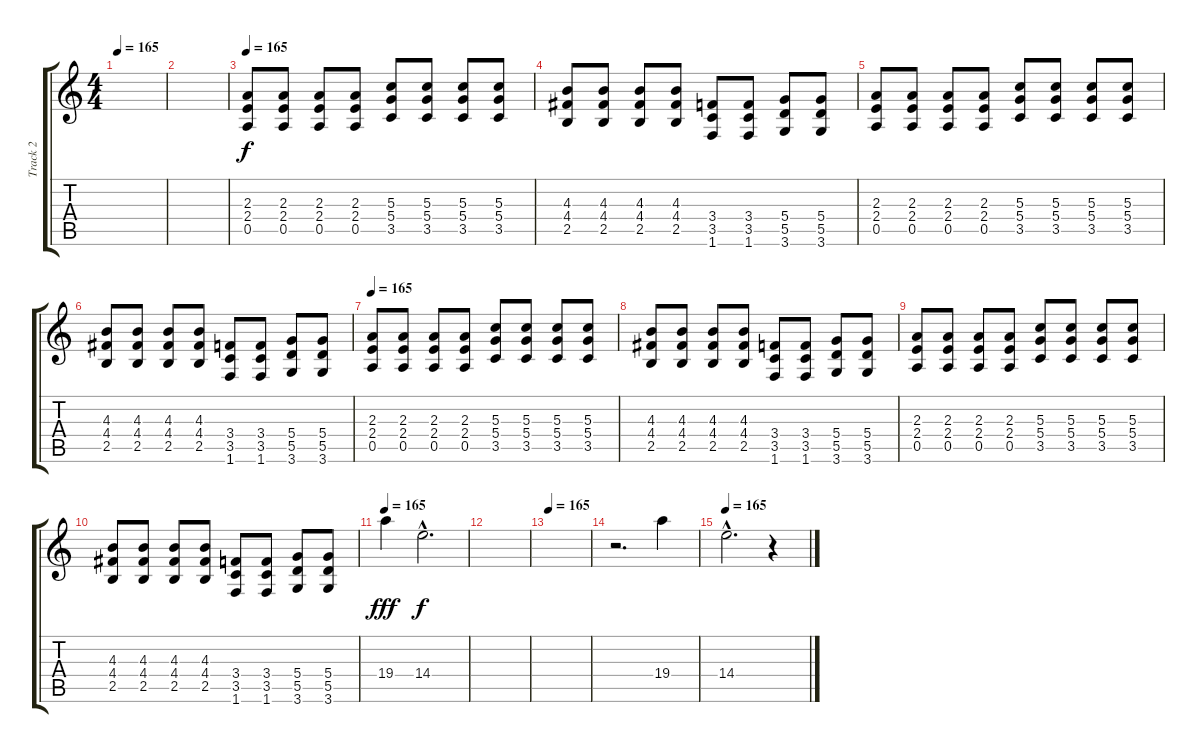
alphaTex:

\track ("Track 2" "Track 2") {instrument distortionguitar}
\staff {score tabs}
\tuning (E4 B3 G3 D3 A2 E2) {hide}
\ts (4 4)
\tempo 165
\clef g2
\ks c
|
|
\tempo 165
(2.3 2.4 0.5).8 (2.3 2.4 0.5).8 (2.3 2.4 0.5).8 (2.3 2.4 0.5).8 (5.3 5.4 3.5).8 (5.3 5.4 3.5).8 (5.3 5.4 3.5).8 (5.3 5.4 3.5).8 |
(4.3 4.4 2.5).8 (4.3 4.4 2.5).8 (4.3 4.4 2.5).8 (4.3 4.4 2.5).8 (3.4 3.5 1.6).8 (3.4 3.5 1.6).8 (5.4 5.5 3.6).8 (5.4 5.5 3.6).8 |
(2.3 2.4 0.5).8 (2.3 2.4 0.5).8 (2.3 2.4 0.5).8 (2.3 2.4 0.5).8 (5.3 5.4 3.5).8 (5.3 5.4 3.5).8 (5.3 5.4 3.5).8 (5.3 5.4 3.5).8 |
(4.3 4.4 2.5).8 (4.3 4.4 2.5).8 (4.3 4.4 2.5).8 (4.3 4.4 2.5).8 (3.4 3.5 1.6).8 (3.4 3.5 1.6).8 (5.4 5.5 3.6).8 (5.4 5.5 3.6).8 |
\tempo 165
(2.3 2.4 0.5).8 (2.3 2.4 0.5).8 (2.3 2.4 0.5).8 (2.3 2.4 0.5).8 (5.3 5.4 3.5).8 (5.3 5.4 3.5).8 (5.3 5.4 3.5).8 (5.3 5.4 3.5).8 |
(4.3 4.4 2.5).8 (4.3 4.4 2.5).8 (4.3 4.4 2.5).8 (4.3 4.4 2.5).8 (3.4 3.5 1.6).8 (3.4 3.5 1.6).8 (5.4 5.5 3.6).8 (5.4 5.5 3.6).8 |
(2.3 2.4 0.5).8 (2.3 2.4 0.5).8 (2.3 2.4 0.5).8 (2.3 2.4 0.5).8 (5.3 5.4 3.5).8 (5.3 5.4 3.5).8 (5.3 5.4 3.5).8 (5.3 5.4 3.5).8 |
(4.3 4.4 2.5).8 (4.3 4.4 2.5).8 (4.3 4.4 2.5).8 (4.3 4.4 2.5).8 (3.4 3.5 1.6).8 (3.4 3.5 1.6).8 (5.4 5.5 3.6).8 (5.4 5.5 3.6).8 |
\tempo 165
19.4.4{dy fff volume 16} 14.4{hac}.2{d dy f} |
|
\tempo 165
|
r.2{d} 19.4.4 |
\tempo 165
14.4{hac}.2{d} r.4
